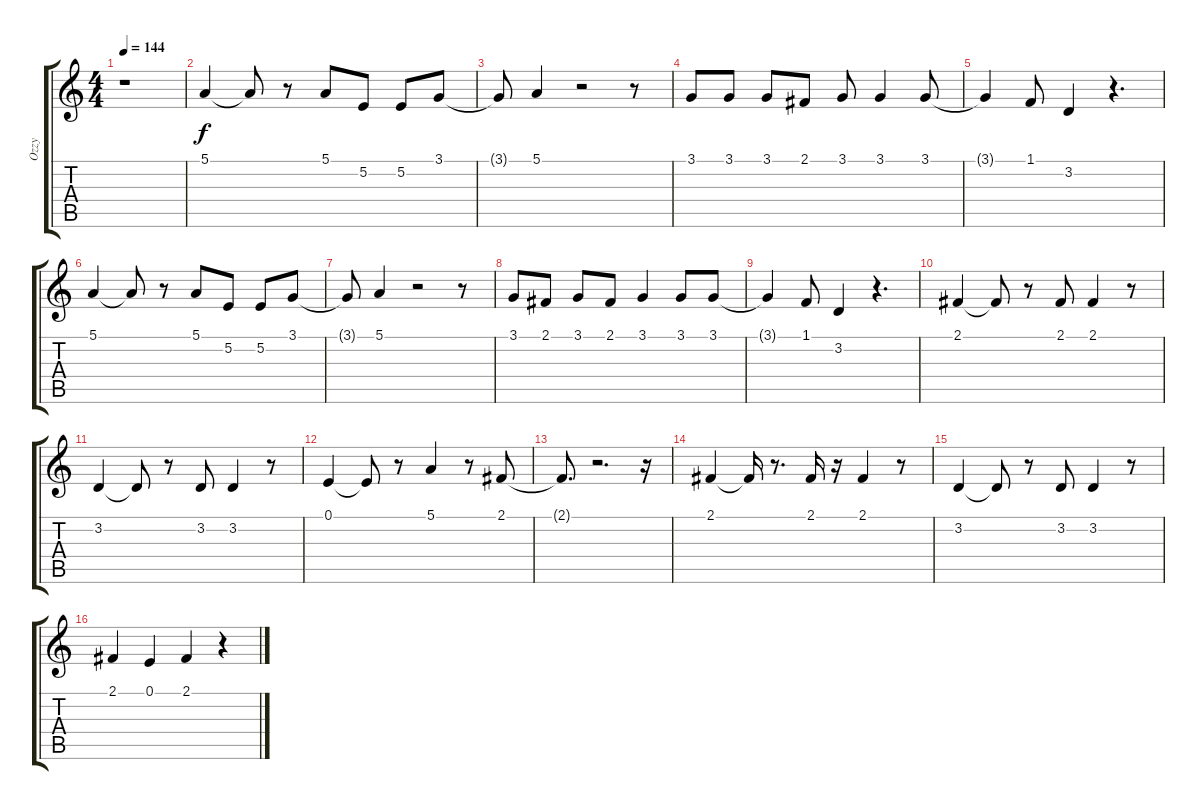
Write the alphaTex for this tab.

\track ("Ozzy" "Ozzy") {instrument synthvoice}
\staff {score tabs}
\tuning (E4 B3 G3 D3 A2 E2) {hide}
\ts (4 4)
\tempo 144
\clef g2
\ks c
r.1{dy f} |
5.1.4 5.1{t}.8 r.8 5.1.8 5.2.8 5.2.8 3.1.8 |
3.1{t}.8 5.1.4 r.2 r.8 |
3.1.8 3.1.8 3.1.8 2.1.8 3.1.8 3.1.4 3.1.8 |
3.1{t}.4 1.1.8 3.2.4 r.4{d} |
5.1.4 5.1{t}.8 r.8 5.1.8 5.2.8 5.2.8 3.1.8 |
3.1{t}.8 5.1.4 r.2 r.8 |
3.1.8 2.1.8 3.1.8 2.1.8 3.1.4 3.1.8 3.1.8 |
3.1{t}.4 1.1.8 3.2.4 r.4{d} |
2.1.4 2.1{t}.8 r.8 2.1.8 2.1.4 r.8 |
3.2.4 3.2{t}.8 r.8 3.2.8 3.2.4 r.8 |
0.1.4 0.1{t}.8 r.8 5.1.4 r.8 2.1.8 |
2.1{t}.8{d} r.2{d} r.16 |
2.1.4 2.1{t}.16 r.8{d} 2.1.16 r.16 2.1.4 r.8 |
3.2.4 3.2{t}.8 r.8 3.2.8 3.2.4 r.8 |
2.1.4 0.1.4 2.1.4 r.4
